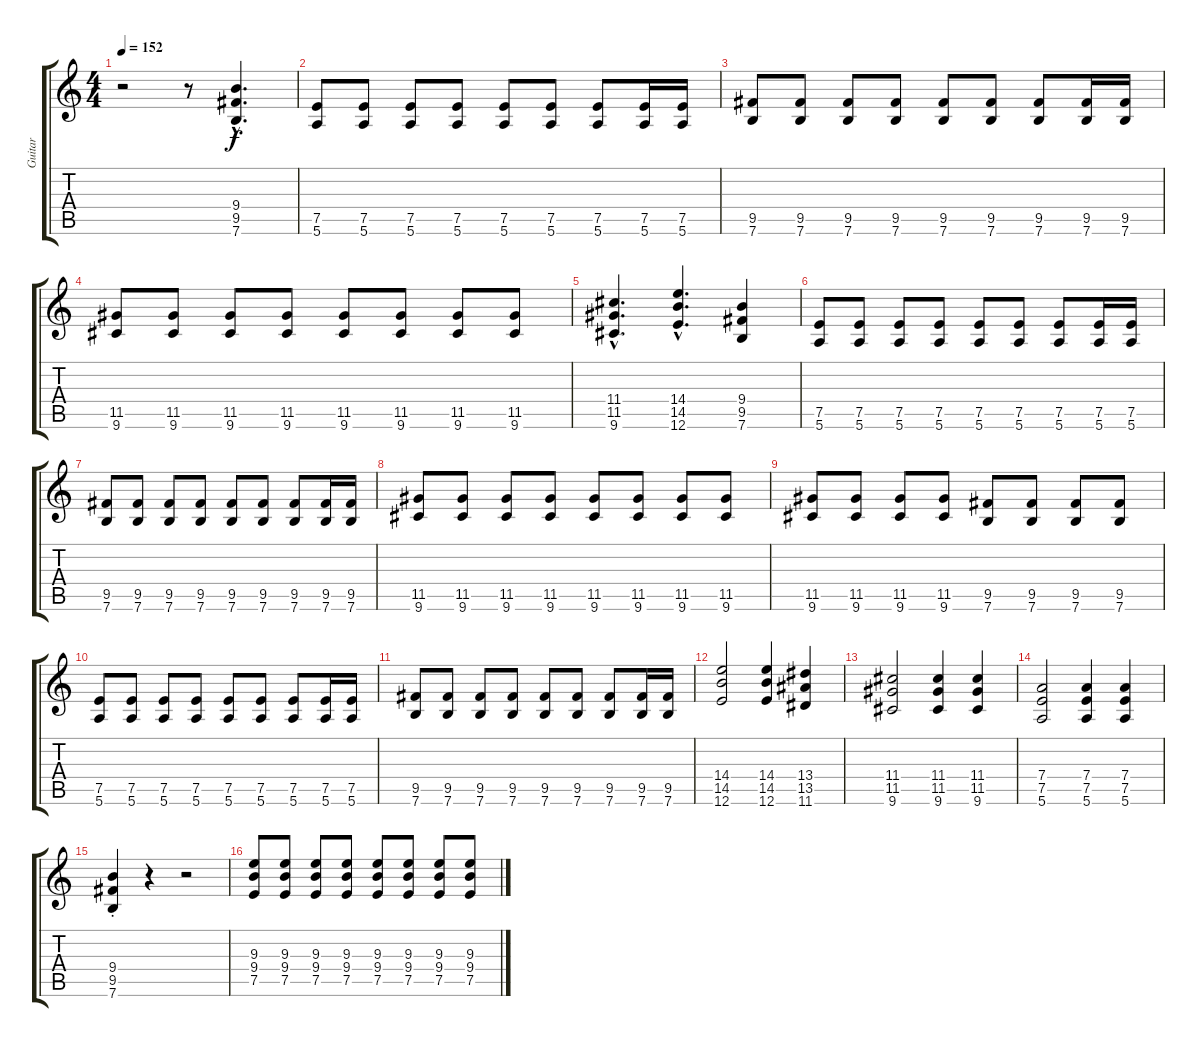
\track ("Guitar" "Guitar") {instrument distortionguitar}
\staff {score tabs}
\tuning (E4 B3 G3 D3 A2 E2) {hide}
\ts (4 4)
\tempo 152
\clef g2
\ks c
r.2{dy f instrument distortionguitar} r.8 (9.4{hac} 9.5{hac} 7.6{hac}).4{d} |
(7.5 5.6).8 (7.5 5.6).8 (7.5 5.6).8 (7.5 5.6).8 (7.5 5.6).8 (7.5 5.6).8 (7.5 5.6).8 (7.5 5.6).16 (7.5 5.6).16 |
(9.5 7.6).8 (9.5 7.6).8 (9.5 7.6).8 (9.5 7.6).8 (9.5 7.6).8 (9.5 7.6).8 (9.5 7.6).8 (9.5 7.6).16 (9.5 7.6).16 |
(11.5 9.6).8 (11.5 9.6).8 (11.5 9.6).8 (11.5 9.6).8 (11.5 9.6).8 (11.5 9.6).8 (11.5 9.6).8 (11.5 9.6).8 |
(11.4{hac} 11.5{hac} 9.6{hac}).4{d} (14.4{hac} 14.5{hac} 12.6{hac}).4{d} (9.4 9.5 7.6).4 |
(7.5 5.6).8 (7.5 5.6).8 (7.5 5.6).8 (7.5 5.6).8 (7.5 5.6).8 (7.5 5.6).8 (7.5 5.6).8 (7.5 5.6).16 (7.5 5.6).16 |
(9.5 7.6).8 (9.5 7.6).8 (9.5 7.6).8 (9.5 7.6).8 (9.5 7.6).8 (9.5 7.6).8 (9.5 7.6).8 (9.5 7.6).16 (9.5 7.6).16 |
(11.5 9.6).8 (11.5 9.6).8 (11.5 9.6).8 (11.5 9.6).8 (11.5 9.6).8 (11.5 9.6).8 (11.5 9.6).8 (11.5 9.6).8 |
(11.5 9.6).8 (11.5 9.6).8 (11.5 9.6).8 (11.5 9.6).8 (9.5 7.6).8 (9.5 7.6).8 (9.5 7.6).8 (9.5 7.6).8 |
(7.5 5.6).8 (7.5 5.6).8 (7.5 5.6).8 (7.5 5.6).8 (7.5 5.6).8 (7.5 5.6).8 (7.5 5.6).8 (7.5 5.6).16 (7.5 5.6).16 |
(9.5 7.6).8 (9.5 7.6).8 (9.5 7.6).8 (9.5 7.6).8 (9.5 7.6).8 (9.5 7.6).8 (9.5 7.6).8 (9.5 7.6).16 (9.5 7.6).16 |
(14.4 14.5 12.6).2 (14.4 14.5 12.6).4 (13.4 13.5 11.6).4 |
(11.4 11.5 9.6).2 (11.4 11.5 9.6).4 (11.4 11.5 9.6).4 |
(7.4 7.5 5.6).2 (7.4 7.5 5.6).4 (7.4 7.5 5.6).4 |
(9.4{st} 9.5{st} 7.6{st}).4 r.4 r.2 |
(9.3 9.4 7.5).8 (9.3 9.4 7.5).8 (9.3 9.4 7.5).8 (9.3 9.4 7.5).8 (9.3 9.4 7.5).8 (9.3 9.4 7.5).8 (9.3 9.4 7.5).8 (9.3 9.4 7.5).8
